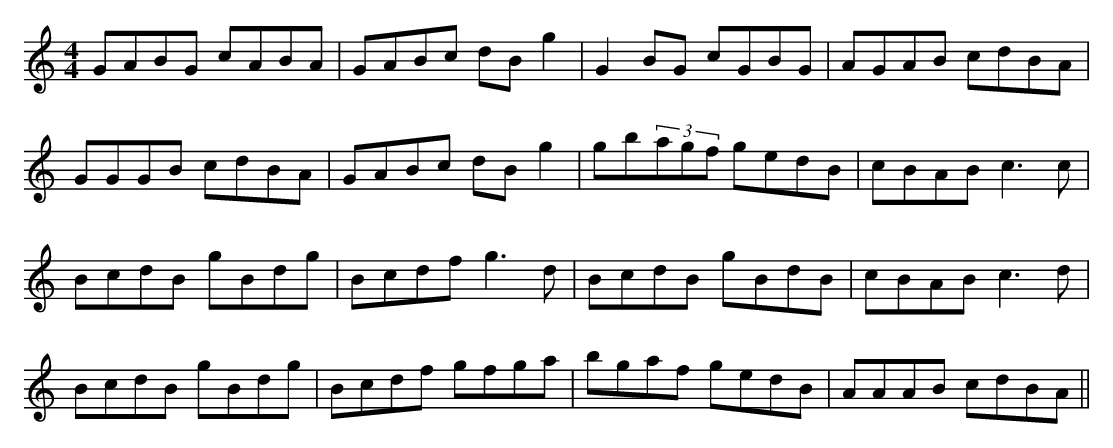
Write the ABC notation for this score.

X:1
M:4/4
K:Gmix
GABG cABA|GABc dBg2|G2BG cGBG|AGAB cdBA|
GGGB cdBA|GABc dBg2|gb(3agf gedB|cBAB c3c|
BcdB gBdg|Bcdf g3d|BcdB gBdB|cBAB c3d|
BcdB gBdg|Bcdf gfga|bgaf gedB|AAAB cdBA||
